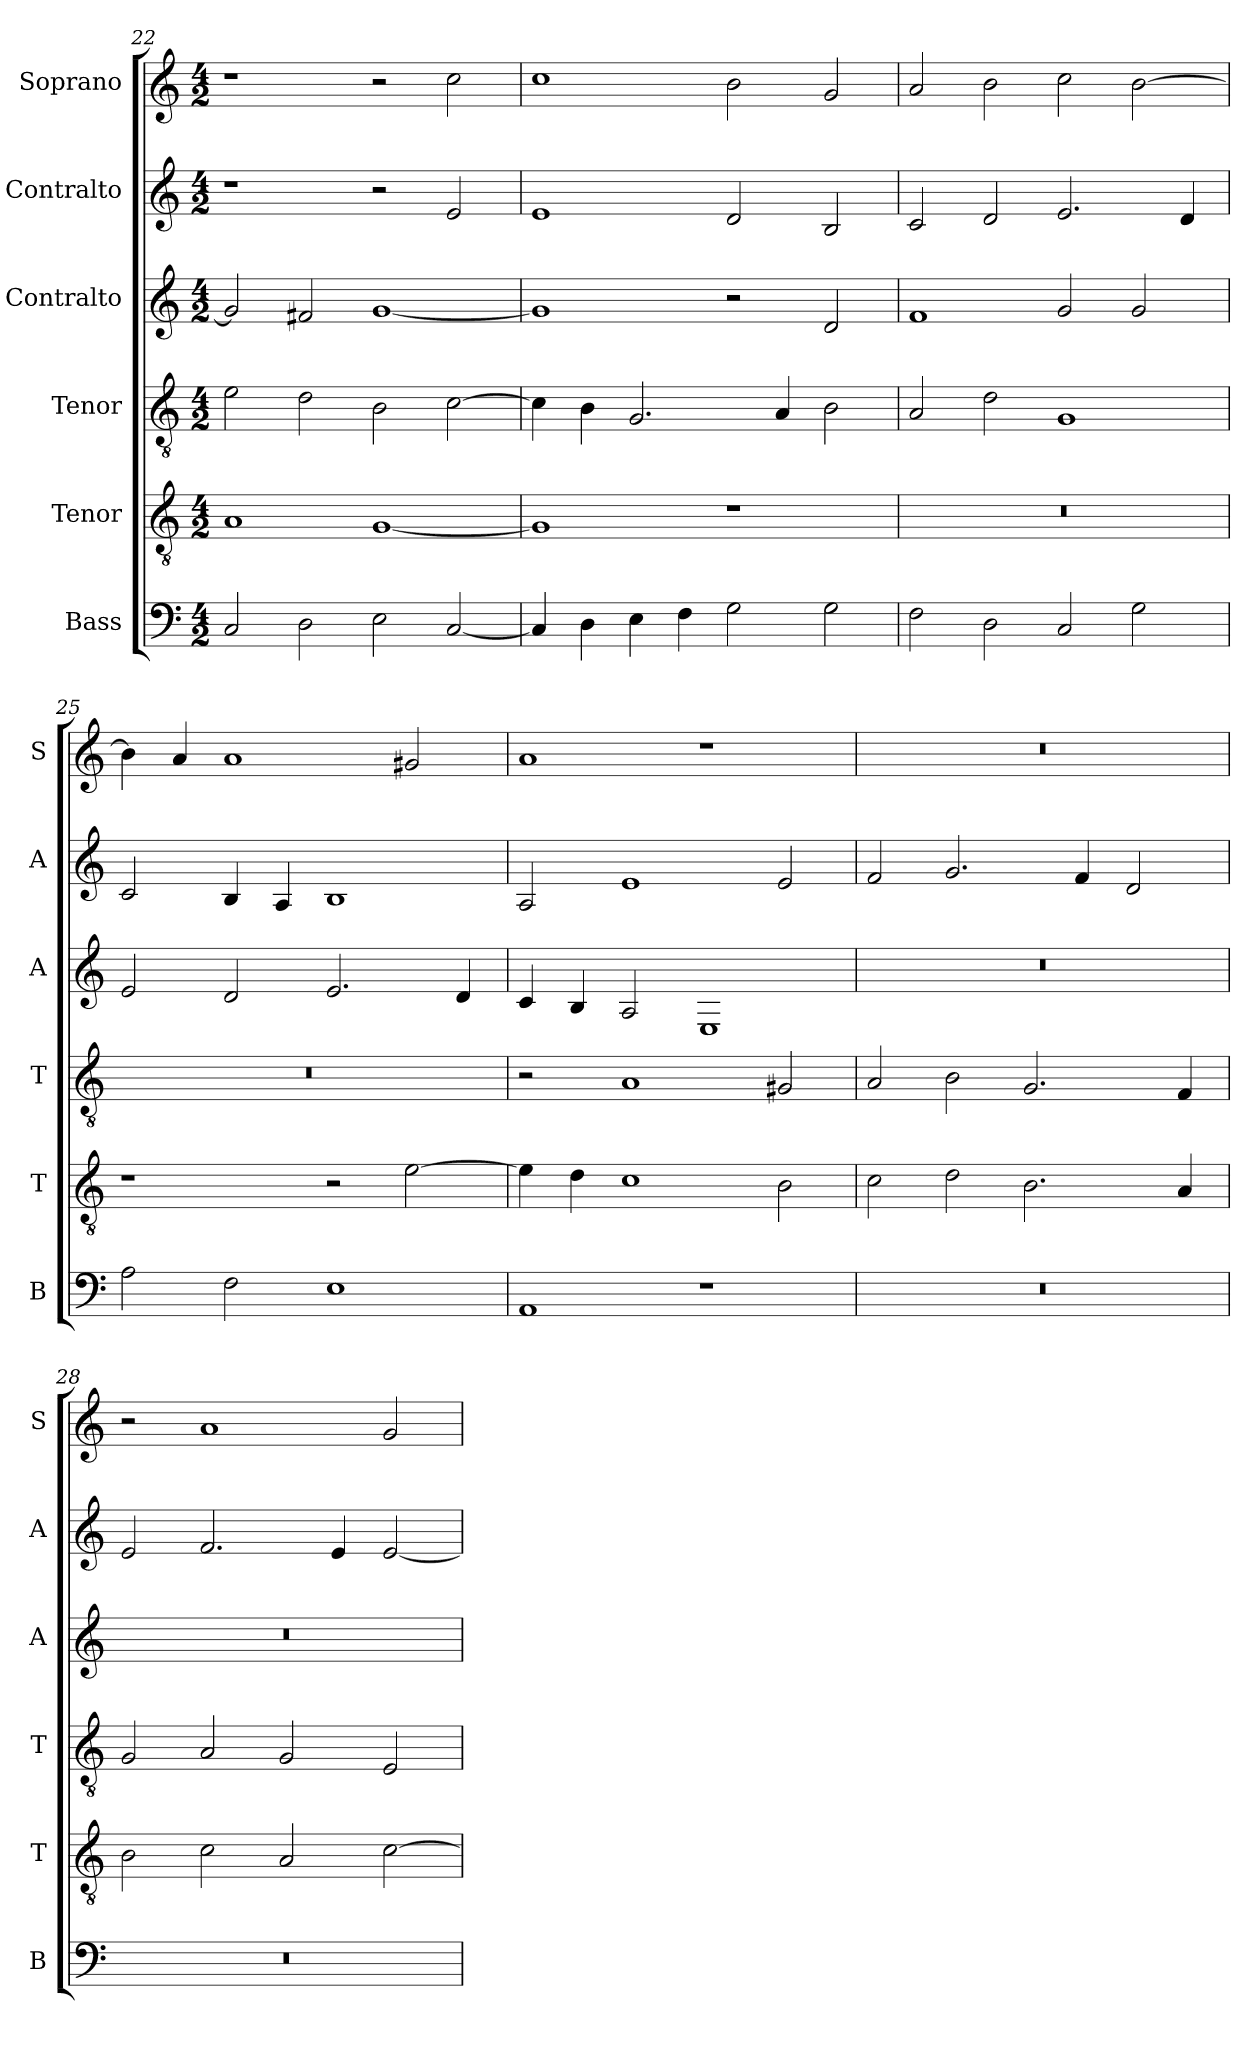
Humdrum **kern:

**kern	**kern	**kern	**kern	**kern	**kern
*part6	*part5	*part4	*part3	*part2	*part1
*staff6	*staff5	*staff4	*staff3	*staff2	*staff1
*I"Bass	*I"Tenor	*I"Tenor	*I"Contralto	*I"Contralto	*I"Soprano
*I'B	*I'T	*I'T	*I'A	*I'A	*I'S
*clefF4	*clefGv2	*clefGv2	*clefG2	*clefG2	*clefG2
*k[]	*k[]	*k[]	*k[]	*k[]	*k[]
*A:aeo	*A:aeo	*A:aeo	*A:aeo	*A:aeo	*A:aeo
*M4/2	*M4/2	*M4/2	*M4/2	*M4/2	*M4/2
=22	=22	=22	=22	=22	=22
2C	1A	2e	2g]	1r	1r
2D	.	2d	2f#X	.	.
2E	[1G	2B	[1g	2r	2r
[2C	.	[2c	.	2e	2cc
=23	=23	=23	=23	=23	=23
4C]	1G]	4c]	1g]	1e	1cc
4D	.	4B	.	.	.
4E	.	2.G	.	.	.
4F	.	.	.	.	.
2G	1r	.	2r	2d	2b
.	.	4A	.	.	.
2G	.	2B	2d	2B	2g
=24	=24	=24	=24	=24	=24
2F	0r	2A	1f	2c	2a
2D	.	2d	.	2d	2b
2C	.	1G	2g	2.e	2cc
2G	.	.	2g	.	[2b
.	.	.	.	4d	.
=25	=25	=25	=25	=25	=25
2A	1r	0r	2e	2c	4b]
.	.	.	.	.	4a
2F	.	.	2d	4B	1a
.	.	.	.	4A	.
1E	2r	.	2.e	1B	.
.	[2e	.	.	.	2g#X
.	.	.	4d	.	.
=26	=26	=26	=26	=26	=26
1AA	4e]	2r	4c	2A	1a
.	4d	.	4B	.	.
.	1c	1A	2A	1e	.
1r	.	.	1E	.	1r
.	2B	2G#X	.	2e	.
=27	=27	=27	=27	=27	=27
0r	2c	2A	0r	2f	0r
.	2d	2B	.	2.g	.
.	2.B	2.G	.	.	.
.	.	.	.	4f	.
.	.	.	.	2d	.
.	4A	4F	.	.	.
=28	=28	=28	=28	=28	=28
0r	2B	2G	0r	2e	2r
.	2c	2A	.	2.f	1a
.	2A	2G	.	.	.
.	.	.	.	4e	.
.	[2c	2E	.	[2e	2g
=	=	=	=	=	=
*-	*-	*-	*-	*-	*-
